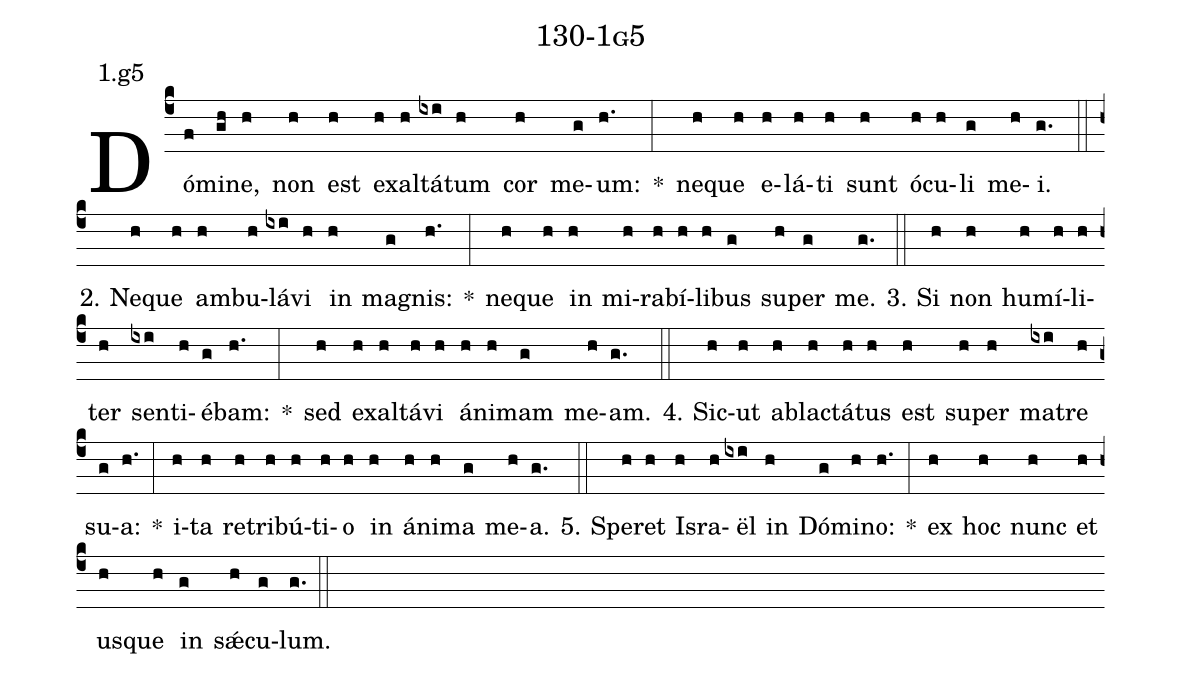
name: 130-1g5;
annotation: 1.g5;
%%
(c4)Dó(f)mi(gh)ne,(h) non(h) est(h) ex(h)al(h)tá(ixi)tum(h) cor(h) me(g)um:(h.) *(:) ne(h)que(h) e(h)lá(h)ti(h) sunt(h) ó(h)cu(h)li(g) me(h)i.(g.) (::)
2. Ne(h)que(h) am(h)bu(h)lá(ixi)vi(h) in(h) ma(g)gnis:(h.) *(:) ne(h)que(h) in(h) mi(h)ra(h)bí(h)li(h)bus(g) su(h)per(g) me.(g.) (::)
3. Si(h) non(h) hu(h)mí(h)li(h)ter(h) sen(ixi)ti(h)é(g)bam:(h.) *(:) sed(h) ex(h)al(h)tá(h)vi(h) á(h)ni(h)mam(g) me(h)am.(g.) (::)
4. Sic(h)ut(h) ab(h)lac(h)tá(h)tus(h) est(h) su(h)per(h) ma(ixi)tre(h) su(g)a:(h.) *(:) i(h)ta(h) re(h)tri(h)bú(h)ti(h)o(h) in(h) á(h)ni(h)ma(g) me(h)a.(g.) (::)
5. Spe(h)ret(h) Is(h)ra(h)ël(ixi) in(h) Dó(g)mi(h)no:(h.) *(:) ex(h) hoc(h) nunc(h) et(h) us(h)que(h) in(g) sǽ(h)cu(g)lum.(g.) (::)
